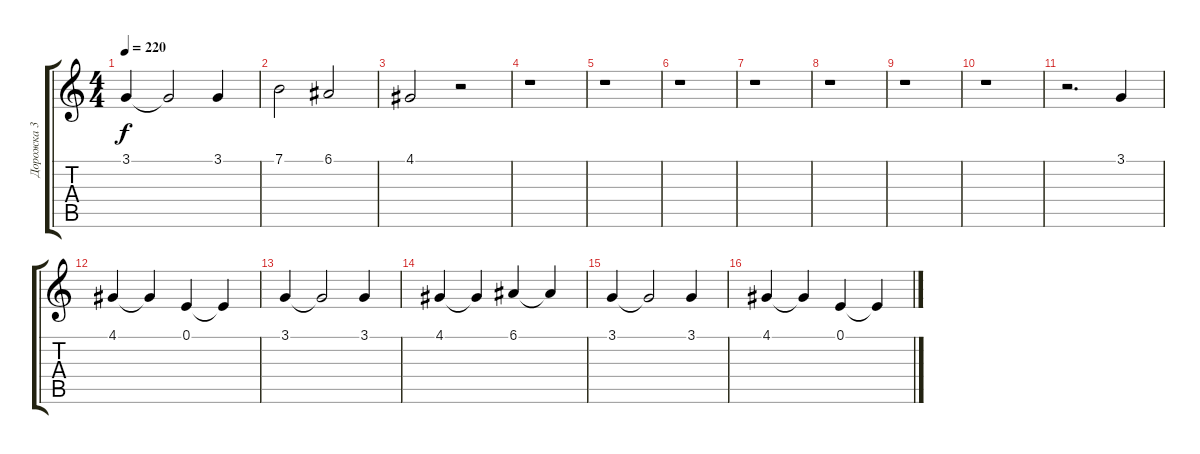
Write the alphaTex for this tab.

\track ("Дорожка 3" "Дорожка 3") {instrument choiraahs}
\staff {score tabs}
\tuning (E4 B3 G3 D3 A2 E2) {hide}
\ts (4 4)
\tempo 220
\clef g2
\ks c
3.1.4{dy f} 3.1{t}.2 3.1.4 |
7.1.2 6.1.2 |
4.1.2 r.2 |
r.1 |
r.1 |
r.1 |
r.1 |
r.1 |
r.1 |
r.1 |
r.2{d} 3.1.4 |
4.1.4 4.1{t}.4 0.1.4 0.1{t}.4 |
3.1.4 3.1{t}.2 3.1.4 |
4.1.4 4.1{t}.4 6.1.4 6.1{t}.4 |
3.1.4 3.1{t}.2 3.1.4 |
4.1.4 4.1{t}.4 0.1.4 0.1{t}.4
